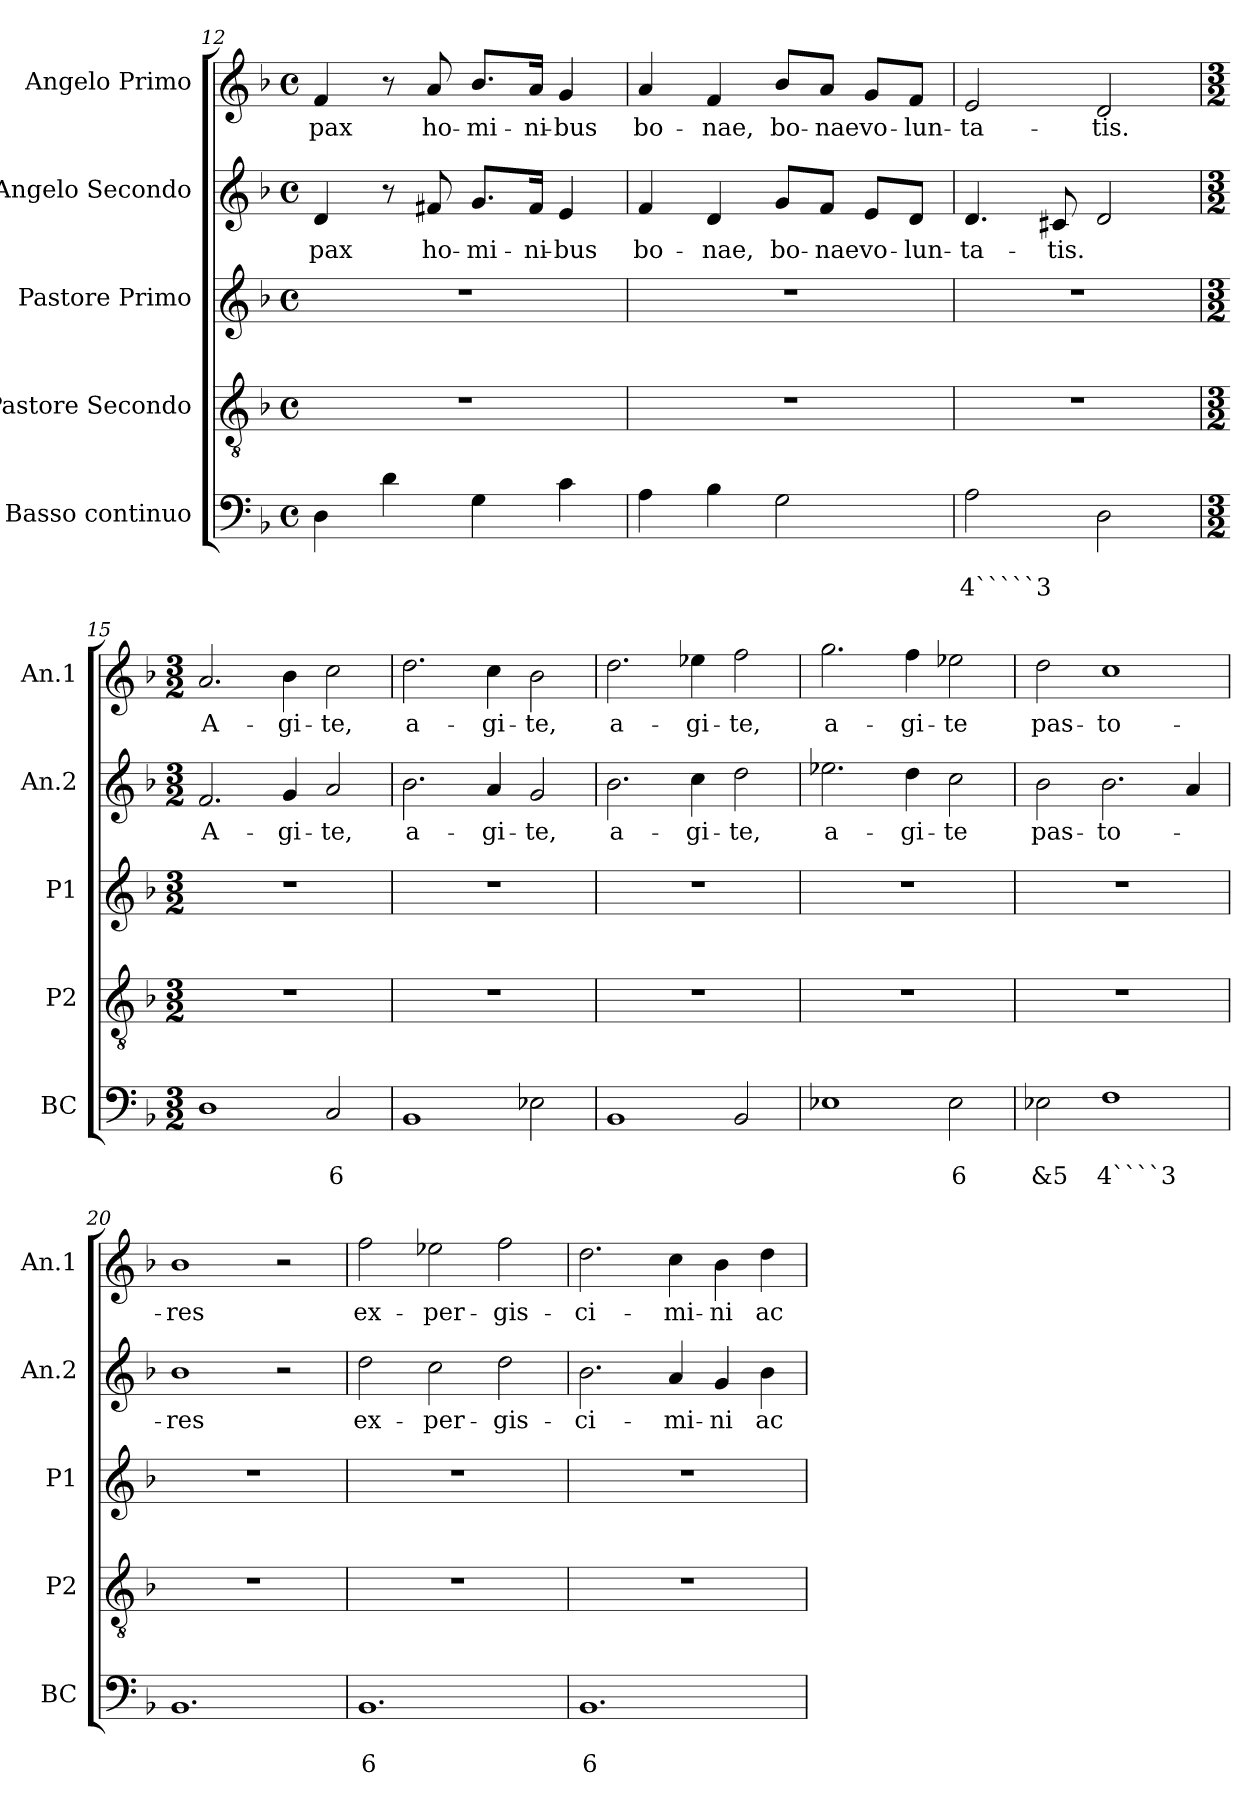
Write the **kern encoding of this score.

**kern	**text	**text	**kern	**kern	**kern	**text	**kern	**text
*part5	*part5	*part5	*part4	*part3	*part2	*part2	*part1	*part1
*staff5	*staff5	*staff5	*staff4	*staff3	*staff2	*staff2	*staff1	*staff1
*I"Basso continuo	*	*	*I"Pastore Secondo	*I"Pastore Primo	*I"Angelo Secondo	*	*I"Angelo Primo	*
*I'BC	*	*	*I'P2	*I'P1	*I'An.2	*	*I'An.1	*
!!LO:PB:g=z
*clefF4	*	*	*clefGv2	*clefG2	*clefG2	*	*clefG2	*
*k[b-]	*	*	*k[b-]	*k[b-]	*k[b-]	*	*k[b-]	*
*F:	*	*	*F:	*F:	*F:	*	*F:	*
*M4/4	*	*	*M4/4	*M4/4	*M4/4	*	*M4/4	*
*met(c)	*	*	*met(c)	*met(c)	*met(c)	*	*met(c)	*
=12	=12	=12	=12	=12	=12	=12	=12	=12
!	!	!	!	!	!	!LO:LY:b	!	!LO:LY:b
4D\	.	.	1r	1r	4d/	pax	4f/	pax
4d\	.	.	.	.	8r	.	8r	.
!	!	!	!	!	!	!LO:LY:b	!	!LO:LY:b
.	.	.	.	.	8f#X/	ho-	8a/	ho-
!	!	!	!	!	!	!LO:LY:b	!	!LO:LY:b
4G\	.	.	.	.	8.g/L	-mi-	8.b-/L	-mi-
!	!	!	!	!	!	!LO:LY:b	!	!LO:LY:b
.	.	.	.	.	16f#/Jk	-ni-	16a/Jk	-ni-
!	!	!	!	!	!	!LO:LY:b	!	!LO:LY:b
4c\	.	.	.	.	4e/	-bus	4g/	-bus
=13	=13	=13	=13	=13	=13	=13	=13	=13
!	!	!	!	!	!	!LO:LY:b	!	!LO:LY:b
4A\	.	.	1r	1r	4f/	bo-	4a/	bo-
!	!	!	!	!	!	!LO:LY:b	!	!LO:LY:b
4B-\	.	.	.	.	4d/	-nae,	4f/	-nae,
!	!	!	!	!	!	!LO:LY:b	!	!LO:LY:b
2G\	.	.	.	.	8g/L	bo-	8b-/L	bo-
!	!	!	!	!	!	!LO:LY:b	!	!LO:LY:b
.	.	.	.	.	8f/J	-nae	8a/J	-nae
!	!	!	!	!	!	!LO:LY:b	!	!LO:LY:b
.	.	.	.	.	8e/L	vo-	8g/L	vo-
!	!	!	!	!	!	!LO:LY:b	!	!LO:LY:b
.	.	.	.	.	8d/J	-lun-	8f/J	-lun-
=14	=14	=14	=14	=14	=14	=14	=14	=14
!	!	!LO:LY:b	!	!	!	!LO:LY:b	!	!LO:LY:b
2A\	.	4`````3	1r	1r	4.d/	-ta-	2e/	-ta-
!	!	!	!	!	!	!LO:LY:b	!	!
.	.	.	.	.	8c#X/	-tis.	.	.
!	!	!	!	!	!	!	!	!LO:LY:b
2D\	.	.	.	.	2d/	.	2d/	-tis.
!!LO:LB:g=z
=15	=15	=15	=15	=15	=15	=15	=15	=15
*M3/2	*	*	*M3/2	*M3/2	*M3/2	*	*M3/2	*
!	!	!	!	!	!	!LO:LY:b	!	!LO:LY:b
1D	.	.	1.r	1.r	2.f/	A-	2.a/	A-
!	!	!	!	!	!	!LO:LY:b	!	!LO:LY:b
.	.	.	.	.	4g/	-gi-	4b-\	-gi-
!	!	!LO:LY:b	!	!	!	!LO:LY:b	!	!LO:LY:b
2C/	.	6	.	.	2a/	-te,	2cc\	-te,
=16	=16	=16	=16	=16	=16	=16	=16	=16
!	!	!	!	!	!	!LO:LY:b	!	!LO:LY:b
1BB-	.	.	1.r	1.r	2.b-\	a-	2.dd\	a-
!	!	!	!	!	!	!LO:LY:b	!	!LO:LY:b
.	.	.	.	.	4a/	-gi-	4cc\	-gi-
!	!	!	!	!	!	!LO:LY:b	!	!LO:LY:b
2E-X\	.	.	.	.	2g/	-te,	2b-\	-te,
=17	=17	=17	=17	=17	=17	=17	=17	=17
!	!	!	!	!	!	!LO:LY:b	!	!LO:LY:b
1BB-	.	.	1.r	1.r	2.b-\	a-	2.dd\	a-
!	!	!	!	!	!	!LO:LY:b	!	!LO:LY:b
.	.	.	.	.	4cc\	-gi-	4ee-X\	-gi-
!	!	!	!	!	!	!LO:LY:b	!	!LO:LY:b
2BB-/	.	.	.	.	2dd\	-te,	2ff\	-te,
=18	=18	=18	=18	=18	=18	=18	=18	=18
!	!	!	!	!	!	!LO:LY:b	!	!LO:LY:b
1E-X	.	.	1.r	1.r	2.ee-X\	a-	2.gg\	a-
!	!	!	!	!	!	!LO:LY:b	!	!LO:LY:b
.	.	.	.	.	4dd\	-gi-	4ff\	-gi-
!	!	!LO:LY:b	!	!	!	!LO:LY:b	!	!LO:LY:b
2E-\	.	6	.	.	2cc\	-te	2ee-X\	-te
=19	=19	=19	=19	=19	=19	=19	=19	=19
!	!	!LO:LY:b	!	!	!	!LO:LY:b	!	!LO:LY:b
2E-X\	.	&5	1.r	1.r	2b-\	pas-	2dd\	pas-
!	!	!LO:LY:b	!	!	!	!LO:LY:b	!	!LO:LY:b
1F	.	4````3	.	.	2.b-\	-to-	1cc	-to-
.	.	.	.	.	4a/	.	.	.
=20	=20	=20	=20	=20	=20	=20	=20	=20
!	!	!	!	!	!	!LO:LY:b	!	!LO:LY:b
1.BB-	.	.	1.r	1.r	1b-	-res	1b-	-res
.	.	.	.	.	2r	.	2r	.
=21	=21	=21	=21	=21	=21	=21	=21	=21
!	!	!LO:LY:b	!	!	!	!LO:LY:b	!	!LO:LY:b
1.BB-	.	6	1.r	1.r	2dd\	ex-	2ff\	ex-
!	!	!	!	!	!	!LO:LY:b	!	!LO:LY:b
.	.	.	.	.	2cc\	-per-	2ee-X\	-per-
!	!	!	!	!	!	!LO:LY:b	!	!LO:LY:b
.	.	.	.	.	2dd\	-gis-	2ff\	-gis-
=22	=22	=22	=22	=22	=22	=22	=22	=22
!	!	!LO:LY:b	!	!	!	!LO:LY:b	!	!LO:LY:b
1.BB-	.	6	1.r	1.r	2.b-\	-ci-	2.dd\	-ci-
!	!	!	!	!	!	!LO:LY:b	!	!LO:LY:b
.	.	.	.	.	4a/	-mi-	4cc\	-mi-
!	!	!	!	!	!	!LO:LY:b	!	!LO:LY:b
.	.	.	.	.	4g/	-ni	4b-\	-ni
!	!	!	!	!	!	!LO:LY:b	!	!LO:LY:b
.	.	.	.	.	4b-\	ac-	4dd\	ac-
=	=	=	=	=	=	=	=	=
*-	*-	*-	*-	*-	*-	*-	*-	*-
